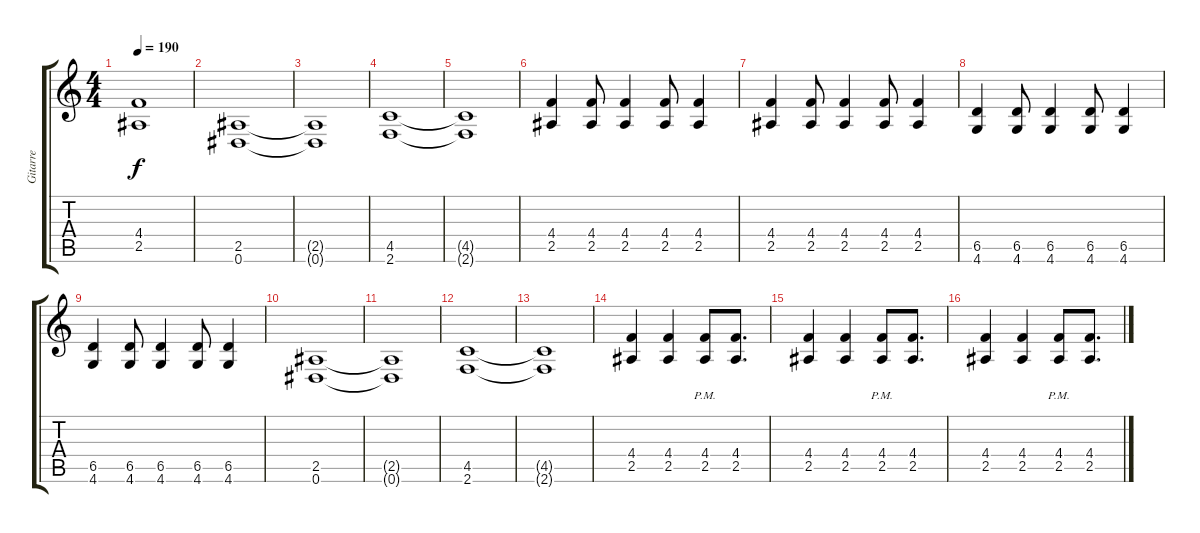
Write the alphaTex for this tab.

\track ("Gitarre" "Gitarre") {instrument distortionguitar}
\staff {score tabs}
\tuning (Eb4 Bb3 Gb3 Db3 Ab2 Eb2) {hide}
\ts (4 4)
\tempo 190
\clef g2
\ks c
(4.4 2.5).1{dy f} |
(2.5 0.6).1 |
(2.5{t} 0.6{t}).1 |
(4.5 2.6).1 |
(4.5{t} 2.6{t}).1 |
(4.4 2.5).4 (4.4 2.5).8 (4.4 2.5).4 (4.4 2.5).8 (4.4 2.5).4 |
(4.4 2.5).4 (4.4 2.5).8 (4.4 2.5).4 (4.4 2.5).8 (4.4 2.5).4 |
(6.5 4.6).4 (6.5 4.6).8 (6.5 4.6).4 (6.5 4.6).8 (6.5 4.6).4 |
(6.5 4.6).4 (6.5 4.6).8 (6.5 4.6).4 (6.5 4.6).8 (6.5 4.6).4 |
(2.5 0.6).1 |
(2.5{t} 0.6{t}).1 |
(4.5 2.6).1 |
(4.5{t} 2.6{t}).1 |
(4.4 2.5).4 (4.4 2.5).4 (4.4{pm} 2.5{pm}).8 (4.4 2.5).8{d} |
(4.4 2.5).4 (4.4 2.5).4 (4.4{pm} 2.5{pm}).8 (4.4 2.5).8{d} |
(4.4 2.5).4 (4.4 2.5).4 (4.4{pm} 2.5{pm}).8 (4.4 2.5).8{d}
